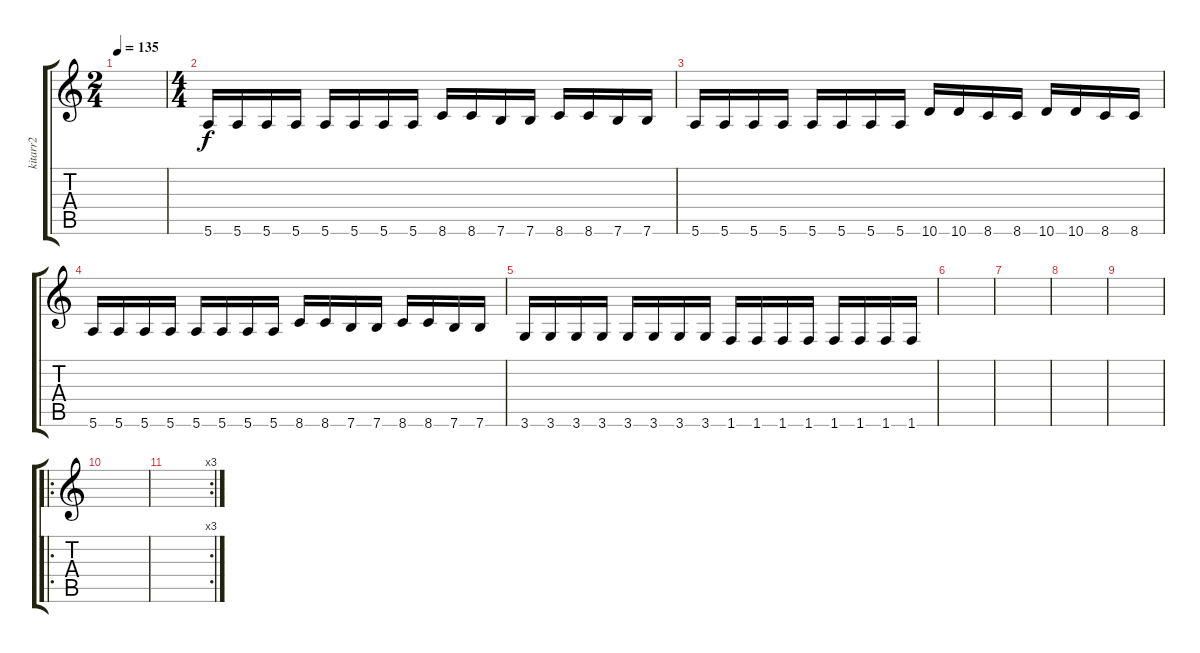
\track ("kitarr2" "kitarr2") {instrument overdrivenguitar}
\staff {score tabs}
\tuning (E4 B3 G3 D3 A2 E2) {hide}
\ts (2 4)
\tempo 135
\clef g2
\ks c
|
\ts (4 4)
5.6.16 5.6.16 5.6.16 5.6.16 5.6.16 5.6.16 5.6.16 5.6.16 8.6.16 8.6.16 7.6.16 7.6.16 8.6.16 8.6.16 7.6.16 7.6.16 |
5.6.16 5.6.16 5.6.16 5.6.16 5.6.16 5.6.16 5.6.16 5.6.16 10.6.16 10.6.16 8.6.16 8.6.16 10.6.16 10.6.16 8.6.16 8.6.16 |
5.6.16 5.6.16 5.6.16 5.6.16 5.6.16 5.6.16 5.6.16 5.6.16 8.6.16 8.6.16 7.6.16 7.6.16 8.6.16 8.6.16 7.6.16 7.6.16 |
3.6.16 3.6.16 3.6.16 3.6.16 3.6.16 3.6.16 3.6.16 3.6.16 1.6.16 1.6.16 1.6.16 1.6.16 1.6.16 1.6.16 1.6.16 1.6.16 |
|
|
|
|
\ro
|
\rc 3
